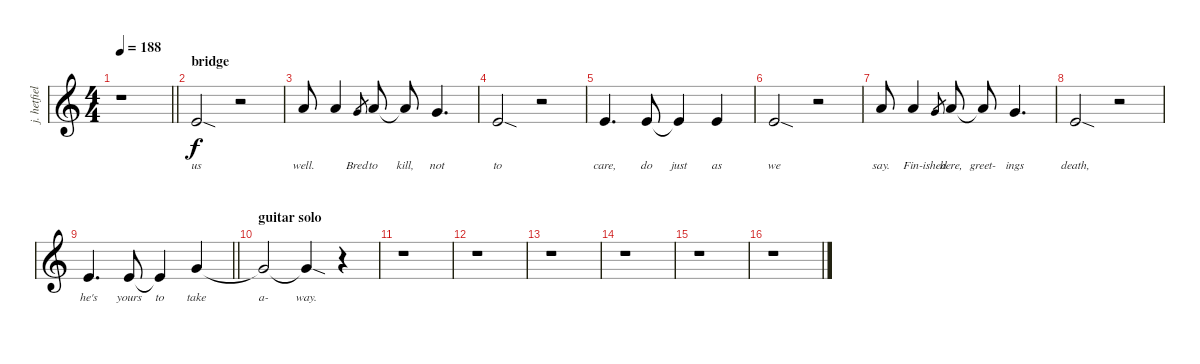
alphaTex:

\track ("j. hetfield - lead vocals" "j. hetfiel") {instrument cello}
\staff {score}
\tuning (E4 B3 G3 D3 A2 E2) {hide}
\ts (4 4)
\tempo 188
\clef g2
\barLineRight lightlight
\ks c
r.1{dy mf} |
\section ("" "bridge")
0.1{sod}.2{lyrics (0 "us") lyrics (1 "") lyrics (2 "") lyrics (3 "") lyrics (4 "") dy f} r.2 |
5.1.8{lyrics (0 "well.") lyrics (1 "") lyrics (2 "") lyrics (3 "") lyrics (4 "")} 5.1.4{lyrics (0 "") lyrics (1 "") lyrics (2 "") lyrics (3 "") lyrics (4 "")} 3.1.8{lyrics (0 "Bred") lyrics (1 "") lyrics (2 "") lyrics (3 "") lyrics (4 "") gr} 5.1.8{lyrics (0 "to") lyrics (1 "") lyrics (2 "") lyrics (3 "") lyrics (4 "")} 5.1{t}.8{lyrics (0 "kill,") lyrics (1 "") lyrics (2 "") lyrics (3 "") lyrics (4 "")} 3.1.4{d lyrics (0 "not") lyrics (1 "") lyrics (2 "") lyrics (3 "") lyrics (4 "")} |
0.1{sod}.2{lyrics (0 "to") lyrics (1 "") lyrics (2 "") lyrics (3 "") lyrics (4 "")} r.2 |
0.1.4{d lyrics (0 "care,") lyrics (1 "") lyrics (2 "") lyrics (3 "") lyrics (4 "")} 0.1.8{lyrics (0 "do") lyrics (1 "") lyrics (2 "") lyrics (3 "") lyrics (4 "")} 0.1{t}.4{lyrics (0 "just") lyrics (1 "") lyrics (2 "") lyrics (3 "") lyrics (4 "")} 0.1.4{lyrics (0 "as") lyrics (1 "") lyrics (2 "") lyrics (3 "") lyrics (4 "")} |
0.1{sod}.2{lyrics (0 "we") lyrics (1 "") lyrics (2 "") lyrics (3 "") lyrics (4 "")} r.2 |
5.1.8{lyrics (0 "say.") lyrics (1 "") lyrics (2 "") lyrics (3 "") lyrics (4 "")} 5.1.4{lyrics (0 "Fin-") lyrics (1 "") lyrics (2 "") lyrics (3 "") lyrics (4 "")} 3.1.8{lyrics (0 "ished") lyrics (1 "") lyrics (2 "") lyrics (3 "") lyrics (4 "") gr} 5.1.8{lyrics (0 "here,") lyrics (1 "") lyrics (2 "") lyrics (3 "") lyrics (4 "")} 5.1{t}.8{lyrics (0 "greet-") lyrics (1 "") lyrics (2 "") lyrics (3 "") lyrics (4 "")} 3.1.4{d lyrics (0 "ings") lyrics (1 "") lyrics (2 "") lyrics (3 "") lyrics (4 "")} |
0.1{sod}.2{lyrics (0 "death,") lyrics (1 "") lyrics (2 "") lyrics (3 "") lyrics (4 "")} r.2 |
\barLineRight lightlight
0.1.4{d lyrics (0 "he's") lyrics (1 "") lyrics (2 "") lyrics (3 "") lyrics (4 "")} 0.1.8{lyrics (0 "yours") lyrics (1 "") lyrics (2 "") lyrics (3 "") lyrics (4 "")} 0.1{t}.4{lyrics (0 "to") lyrics (1 "") lyrics (2 "") lyrics (3 "") lyrics (4 "")} 3.1.4{lyrics (0 "take") lyrics (1 "") lyrics (2 "") lyrics (3 "") lyrics (4 "")} |
\section ("" "guitar solo")
3.1{t}.2{lyrics (0 "a-") lyrics (1 "") lyrics (2 "") lyrics (3 "") lyrics (4 "")} 3.1{sod t}.4{lyrics (0 "way.") lyrics (1 "") lyrics (2 "") lyrics (3 "") lyrics (4 "")} r.4 |
r.1 |
r.1 |
r.1 |
r.1 |
r.1 |
r.1
